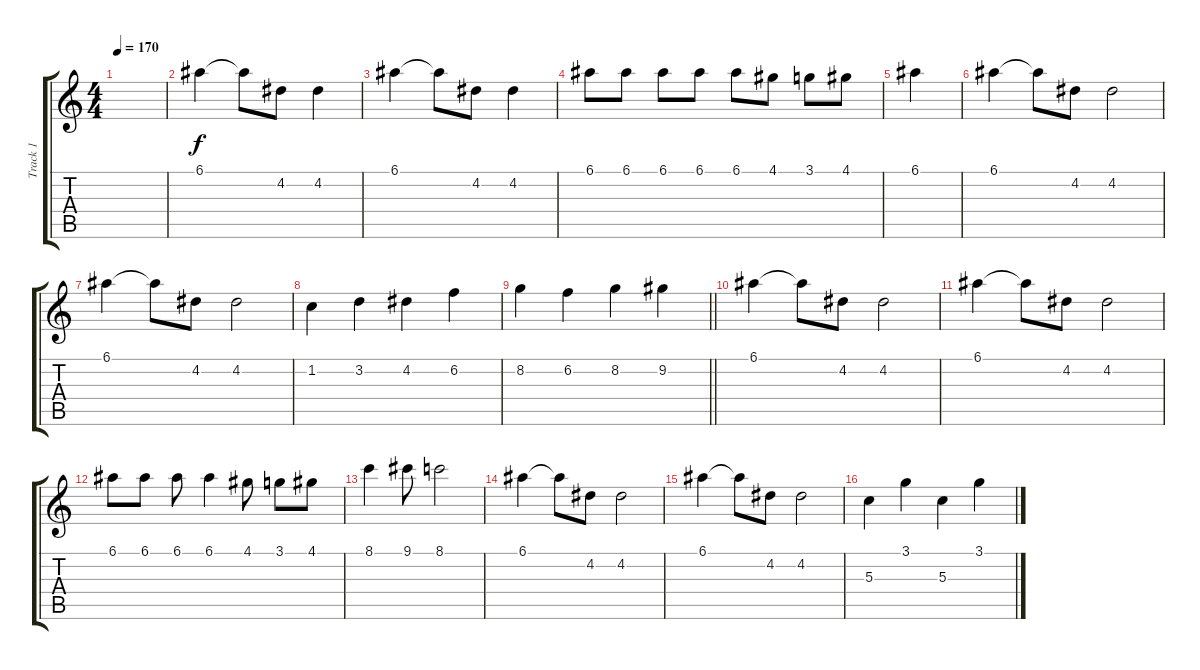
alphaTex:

\track ("Track 1" "Track 1") {instrument overdrivenguitar}
\staff {score tabs}
\tuning (E4 B3 G3 D3 A2 E2) {hide}
\ts (4 4)
\tempo 170
\clef g2
\ks c
|
6.1.4 6.1{t}.8 4.2.8 4.2.4 |
6.1.4 6.1{t}.8 4.2.8 4.2.4 |
6.1.8 6.1.8 6.1.8 6.1.8 6.1.8 4.1.8 3.1.8 4.1.8 |
6.1.4 |
6.1.4 6.1{t}.8 4.2.8 4.2.2 |
6.1.4 6.1{t}.8 4.2.8 4.2.2 |
1.2.4 3.2.4 4.2.4 6.2.4 |
\barLineRight lightlight
8.2.4 6.2.4 8.2.4 9.2.4 |
6.1.4 6.1{t}.8 4.2.8 4.2.2 |
6.1.4 6.1{t}.8 4.2.8 4.2.2 |
6.1.8 6.1.8 6.1.8 6.1.4 4.1.8 3.1.8 4.1.8 |
8.1.4 9.1.8 8.1.2 |
6.1.4 6.1{t}.8 4.2.8 4.2.2 |
6.1.4 6.1{t}.8 4.2.8 4.2.2 |
5.3.4 3.1.4 5.3.4 3.1.4
